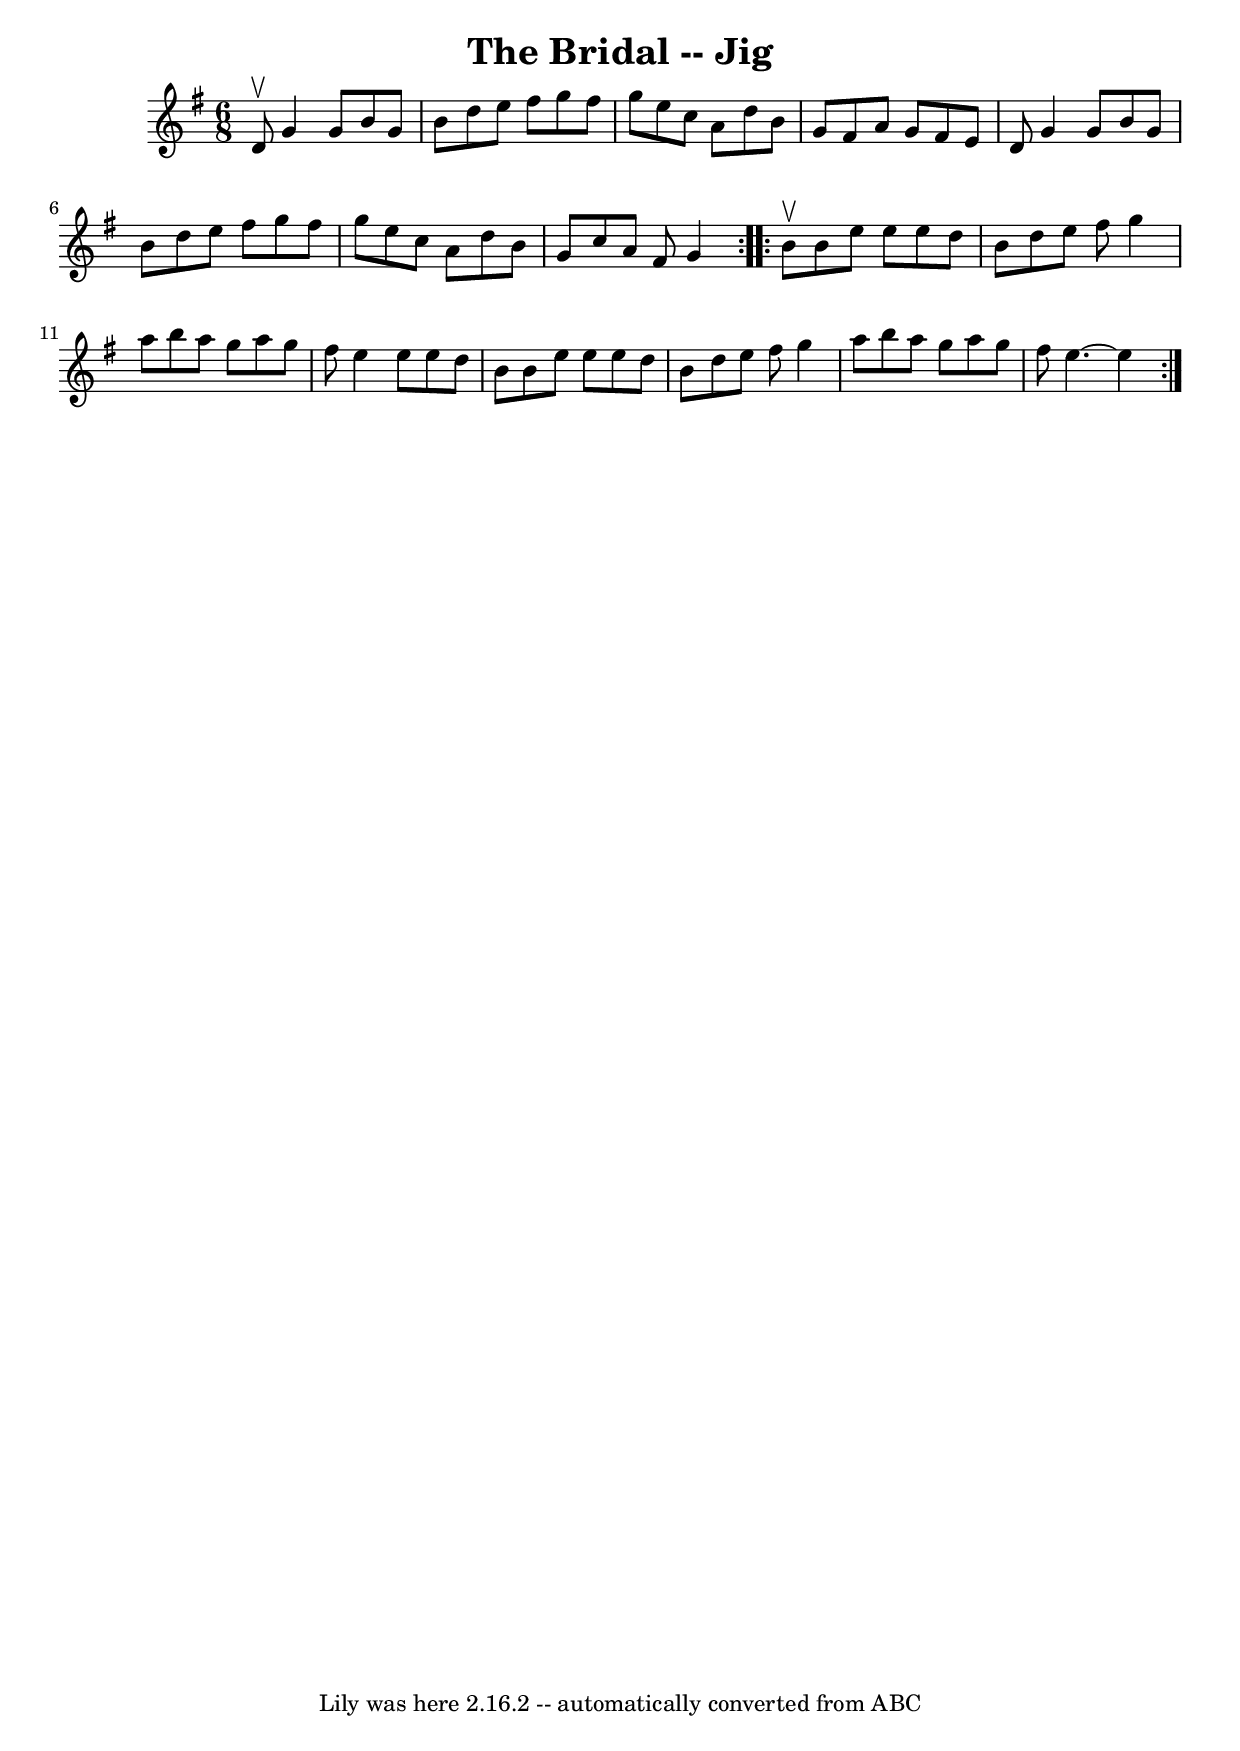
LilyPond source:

\version "2.16.2"
\include "Mammoth.ily"
\header {
  %% book = "Ryan's Mammoth Collection"
  crossRefNumber = "1"
  footnotes = "\\\\87 448"
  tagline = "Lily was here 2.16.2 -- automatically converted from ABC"
  title = "The Bridal -- Jig"

}
voicedefault =  {



  \repeat volta 2 {

    \time 6/8 
    \key g \major
 d'8^\upbow |
    g'4 g'8 b'8 g'8    
    b'8    |
    d''8 e''8 fis''8 g''8 fis''8 g''8    |
    
    e''8 c''8 a'8 d''8 b'8 g'8    |
    fis'8 a'8 g'8    
    fis'8 e'8 d'8    |
    g'4 g'8 b'8 g'8 b'8    |
    
    d''8 e''8 fis''8 g''8 fis''8 g''8    |
    e''8 c''8   
    a'8 d''8 b'8 g'8    |
    c''8 a'8 fis'8 g'4  
  }     

  \repeat volta 2 {
    b'8^\upbow |
    b'8 e''8 e''8 e''8    
    d''8 b'8    |
    d''8 e''8 fis''8 g''4 a''8    |
    
    b''8 a''8 g''8 a''8 g''8 fis''8    |
    e''4 e''8    
    e''8 d''8 b'8    |
    b'8 e''8 e''8 e''8 d''8 b'8  
    |
    d''8 e''8 fis''8 g''4 a''8    |
    b''8 a''8  
    g''8 a''8 g''8 fis''8    |
    e''4.   ~ e''4  
  }   

}

\score{
  <<

    \context Staff="default"
    {
      \voicedefault 
      
    }

  >>
  \layout {
    
  }
  \midi {
  }

}
